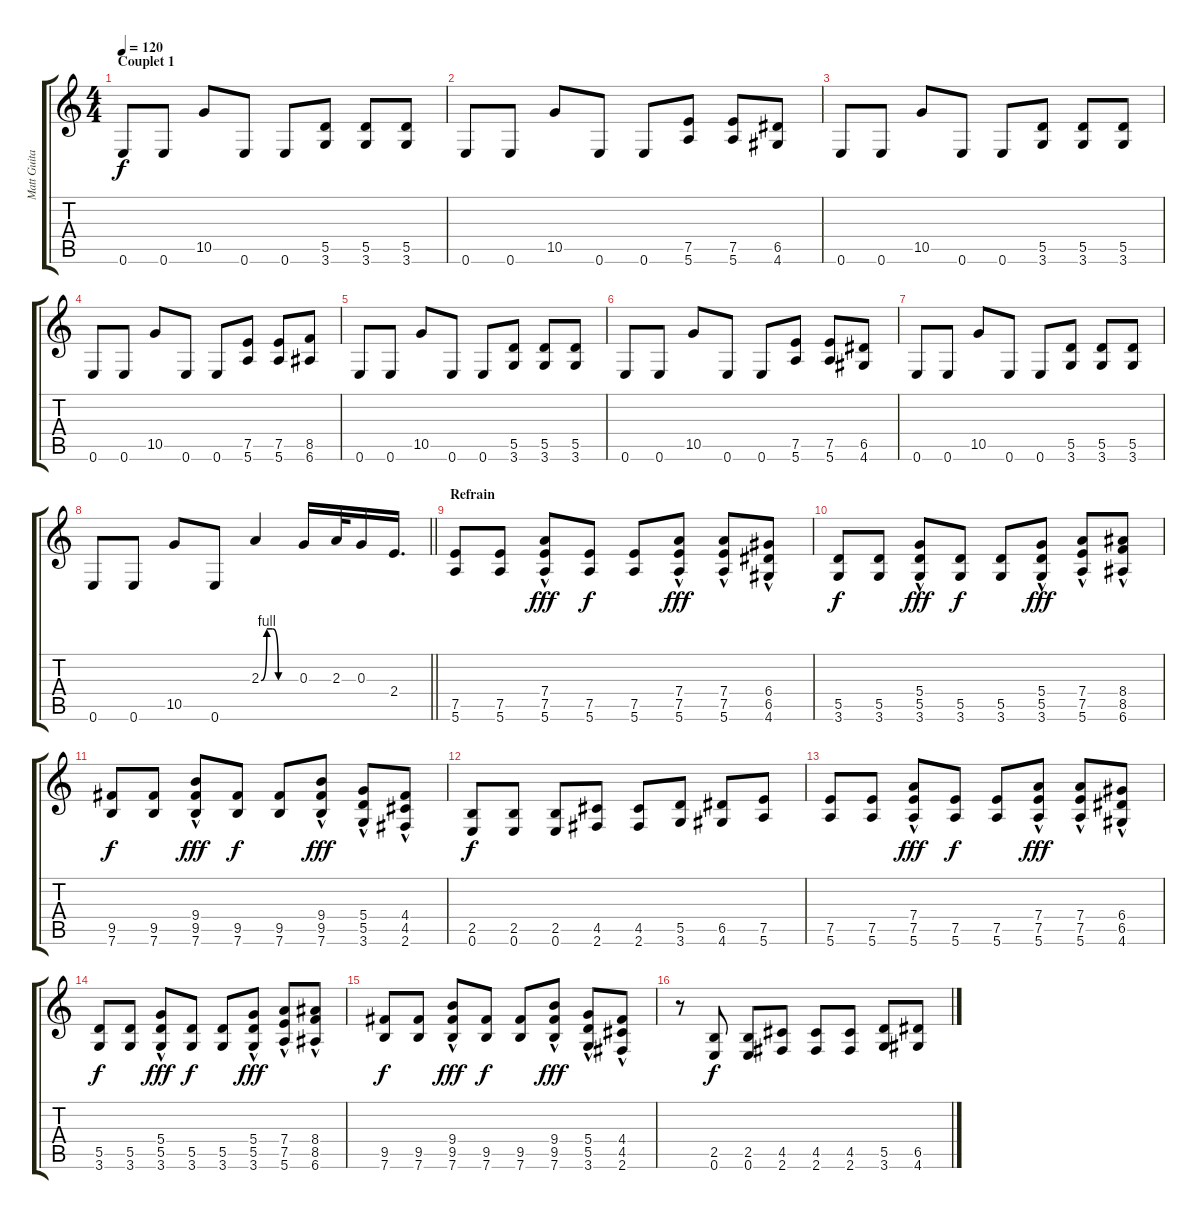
\track ("Matt Guitare" "Matt Guita") {instrument distortionguitar}
\staff {score tabs}
\tuning (E4 B3 G3 D3 A2 E2) {hide}
\ts (4 4)
\section ("" "Couplet 1")
\tempo 120
\clef g2
\ks c
0.6.8{dy f volume 6 instrument electricguitarjazz} 0.6.8 10.5.8 0.6.8 0.6.8 (5.5 3.6).8 (5.5 3.6).8 (5.5 3.6).8 |
0.6.8 0.6.8 10.5.8 0.6.8 0.6.8 (7.5 5.6).8 (7.5 5.6).8 (6.5 4.6).8 |
0.6.8 0.6.8 10.5.8 0.6.8 0.6.8 (5.5 3.6).8 (5.5 3.6).8 (5.5 3.6).8 |
0.6.8 0.6.8 10.5.8 0.6.8 0.6.8 (7.5 5.6).8 (7.5 5.6).8 (8.5 6.6).8 |
0.6.8 0.6.8 10.5.8 0.6.8 0.6.8 (5.5 3.6).8 (5.5 3.6).8 (5.5 3.6).8 |
0.6.8 0.6.8 10.5.8 0.6.8 0.6.8 (7.5 5.6).8 (7.5 5.6).8 (6.5 4.6).8 |
0.6.8 0.6.8 10.5.8 0.6.8 0.6.8 (5.5 3.6).8 (5.5 3.6).8 (5.5 3.6).8 |
\barLineRight lightlight
0.6.8 0.6.8 10.5.8 0.6.8 2.3{be (custom 0 0 10 4 20 4 30 0 60 0)}.4{volume 8 instrument distortionguitar} 0.3.16 2.3.32 0.3.16 2.4.16{d} |
\section ("" "Refrain")
(7.5 5.6).8{volume 8 instrument distortionguitar} (7.5 5.6).8 (7.4{hac} 7.5 5.6).8{dy fff} (7.5 5.6).8{dy f} (7.5 5.6).8 (7.4{hac} 7.5 5.6).8{dy fff} (7.4{hac} 7.5 5.6).8 (6.4{hac} 6.5 4.6).8 |
(5.5 3.6).8{dy f} (5.5 3.6).8 (5.4{hac} 5.5 3.6).8{dy fff} (5.5 3.6).8{dy f} (5.5 3.6).8 (5.4{hac} 5.5 3.6).8{dy fff} (7.4{hac} 7.5 5.6).8 (8.4{hac} 8.5 6.6).8 |
(9.5 7.6).8{dy f} (9.5 7.6).8 (9.4{hac} 9.5 7.6).8{dy fff} (9.5 7.6).8{dy f} (9.5 7.6).8 (9.4{hac} 9.5 7.6).8{dy fff} (5.4{hac} 5.5 3.6).8 (4.4{hac} 4.5 2.6).8 |
(2.5 0.6).8{dy f} (2.5 0.6).8 (2.5 0.6).8 (4.5 2.6).8 (4.5 2.6).8 (5.5 3.6).8 (6.5 4.6).8 (7.5 5.6).8 |
(7.5 5.6).8{volume 8 instrument distortionguitar} (7.5 5.6).8 (7.4{hac} 7.5 5.6).8{dy fff} (7.5 5.6).8{dy f} (7.5 5.6).8 (7.4{hac} 7.5 5.6).8{dy fff} (7.4{hac} 7.5 5.6).8 (6.4{hac} 6.5 4.6).8 |
(5.5 3.6).8{dy f} (5.5 3.6).8 (5.4{hac} 5.5 3.6).8{dy fff} (5.5 3.6).8{dy f} (5.5 3.6).8 (5.4{hac} 5.5 3.6).8{dy fff} (7.4{hac} 7.5 5.6).8 (8.4{hac} 8.5 6.6).8 |
(9.5 7.6).8{dy f} (9.5 7.6).8 (9.4{hac} 9.5 7.6).8{dy fff} (9.5 7.6).8{dy f} (9.5 7.6).8 (9.4{hac} 9.5 7.6).8{dy fff} (5.4{hac} 5.5 3.6).8 (4.4{hac} 4.5 2.6).8 |
r.8 (2.5 0.6).8{dy f} (2.5 0.6).8 (4.5 2.6).8 (4.5 2.6).8 (4.5 2.6).8 (5.5 3.6).8 (6.5 4.6).8
